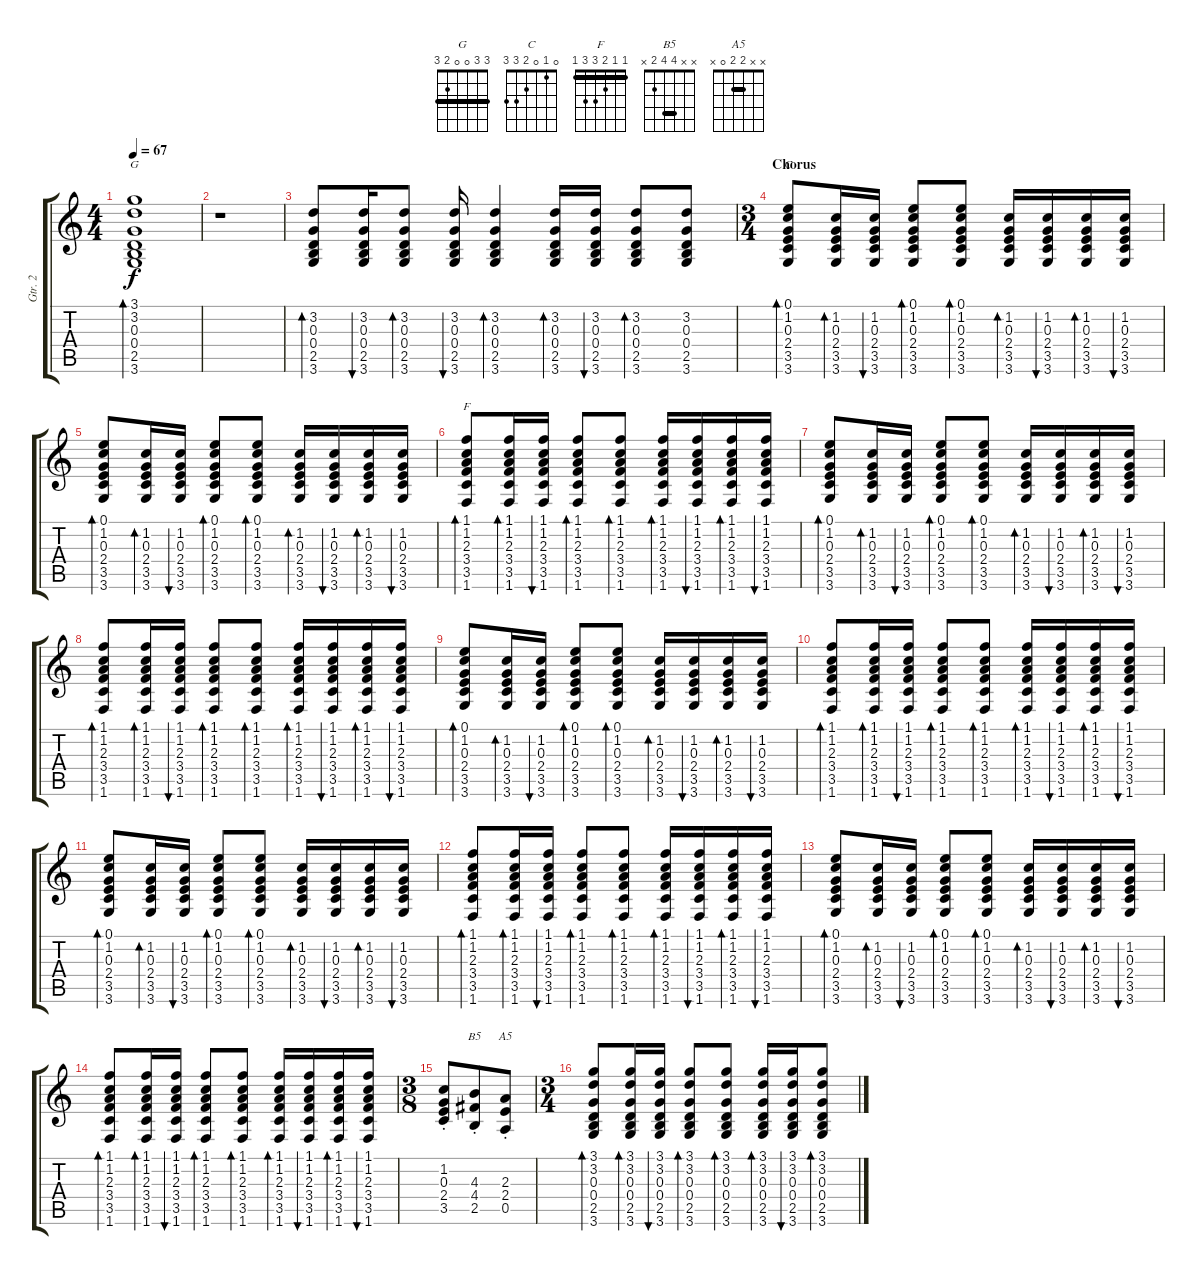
\track ("Gtr. 2" "Gtr. 2") {instrument acousticguitarsteel}
\staff {score tabs}
\tuning (E4 B3 G3 D3 A2 E2) {hide}
\chord ("G" 3 3 0 0 2 3) {barre 3}
\chord ("C" 0 1 0 2 3 3)
\chord ("F" 1 1 2 3 3 1) {barre 1}
\chord ("B5" x x 4 4 2 x) {barre 4}
\chord ("A5" x x 2 2 0 x) {barre 2}
\ts (4 4)
\tempo 67
\clef g2
\ks c
(3.1 3.2 0.3 0.4 2.5 3.6).1{bd 240 ch "G" dy f} |
r.1 |
(3.2 0.3 0.4 2.5 3.6).8{bd 240} (3.2 0.3 0.4 2.5 3.6).16{bu 30} (3.2 0.3 0.4 2.5 3.6).8{bd 30} (3.2 0.3 0.4 2.5 3.6).16{bu 30} (3.2 0.3 0.4 2.5 3.6).4{bd 30} (3.2 0.3 0.4 2.5 3.6).16{bd 30} (3.2 0.3 0.4 2.5 3.6).16{bu 30} (3.2 0.3 0.4 2.5 3.6).8{bd 30} (3.2 0.3 0.4 2.5 3.6).8 |
\ts (3 4)
\section ("" "Chorus")
(0.1 1.2 0.3 2.4 3.5 3.6).8{bd 240 ch "C"} (1.2 0.3 2.4 3.5 3.6).16{bd 30} (1.2 0.3 2.4 3.5 3.6).16{bu 30} (0.1 1.2 0.3 2.4 3.5 3.6).8{bd 60} (0.1 1.2 0.3 2.4 3.5 3.6).8{bd 60} (1.2 0.3 2.4 3.5 3.6).16{bd 30} (1.2 0.3 2.4 3.5 3.6).16{bu 30} (1.2 0.3 2.4 3.5 3.6).16{bd 30} (1.2 0.3 2.4 3.5 3.6).16{bu 30} |
(0.1 1.2 0.3 2.4 3.5 3.6).8{bd 60} (1.2 0.3 2.4 3.5 3.6).16{bd 30} (1.2 0.3 2.4 3.5 3.6).16{bu 30} (0.1 1.2 0.3 2.4 3.5 3.6).8{bd 60} (0.1 1.2 0.3 2.4 3.5 3.6).8{bd 60} (1.2 0.3 2.4 3.5 3.6).16{bd 30} (1.2 0.3 2.4 3.5 3.6).16{bu 30} (1.2 0.3 2.4 3.5 3.6).16{bd 30} (1.2 0.3 2.4 3.5 3.6).16{bu 30} |
(1.1 1.2 2.3 3.4 3.5 1.6).8{bd 60 ch "F"} (1.1 1.2 2.3 3.4 3.5 1.6).16{bd 30} (1.1 1.2 2.3 3.4 3.5 1.6).16{bu 30} (1.1 1.2 2.3 3.4 3.5 1.6).8{bd 60} (1.1 1.2 2.3 3.4 3.5 1.6).8{bd 60} (1.1 1.2 2.3 3.4 3.5 1.6).16{bd 30} (1.1 1.2 2.3 3.4 3.5 1.6).16{bu 30} (1.1 1.2 2.3 3.4 3.5 1.6).16{bd 30} (1.1 1.2 2.3 3.4 3.5 1.6).16{bu 30} |
(0.1 1.2 0.3 2.4 3.5 3.6).8{bd 60} (1.2 0.3 2.4 3.5 3.6).16{bd 30} (1.2 0.3 2.4 3.5 3.6).16{bu 30} (0.1 1.2 0.3 2.4 3.5 3.6).8{bd 60} (0.1 1.2 0.3 2.4 3.5 3.6).8{bd 60} (1.2 0.3 2.4 3.5 3.6).16{bd 30} (1.2 0.3 2.4 3.5 3.6).16{bu 30} (1.2 0.3 2.4 3.5 3.6).16{bd 30} (1.2 0.3 2.4 3.5 3.6).16{bu 30} |
(1.1 1.2 2.3 3.4 3.5 1.6).8{bd 60} (1.1 1.2 2.3 3.4 3.5 1.6).16{bd 30} (1.1 1.2 2.3 3.4 3.5 1.6).16{bu 30} (1.1 1.2 2.3 3.4 3.5 1.6).8{bd 60} (1.1 1.2 2.3 3.4 3.5 1.6).8{bd 60} (1.1 1.2 2.3 3.4 3.5 1.6).16{bd 30} (1.1 1.2 2.3 3.4 3.5 1.6).16{bu 30} (1.1 1.2 2.3 3.4 3.5 1.6).16{bd 30} (1.1 1.2 2.3 3.4 3.5 1.6).16{bu 30} |
(0.1 1.2 0.3 2.4 3.5 3.6).8{bd 60} (1.2 0.3 2.4 3.5 3.6).16{bd 30} (1.2 0.3 2.4 3.5 3.6).16{bu 30} (0.1 1.2 0.3 2.4 3.5 3.6).8{bd 60} (0.1 1.2 0.3 2.4 3.5 3.6).8{bd 60} (1.2 0.3 2.4 3.5 3.6).16{bd 30} (1.2 0.3 2.4 3.5 3.6).16{bu 30} (1.2 0.3 2.4 3.5 3.6).16{bd 30} (1.2 0.3 2.4 3.5 3.6).16{bu 30} |
(1.1 1.2 2.3 3.4 3.5 1.6).8{bd 60} (1.1 1.2 2.3 3.4 3.5 1.6).16{bd 30} (1.1 1.2 2.3 3.4 3.5 1.6).16{bu 30} (1.1 1.2 2.3 3.4 3.5 1.6).8{bd 60} (1.1 1.2 2.3 3.4 3.5 1.6).8{bd 60} (1.1 1.2 2.3 3.4 3.5 1.6).16{bd 30} (1.1 1.2 2.3 3.4 3.5 1.6).16{bu 30} (1.1 1.2 2.3 3.4 3.5 1.6).16{bd 30} (1.1 1.2 2.3 3.4 3.5 1.6).16{bu 30} |
(0.1 1.2 0.3 2.4 3.5 3.6).8{bd 60} (1.2 0.3 2.4 3.5 3.6).16{bd 30} (1.2 0.3 2.4 3.5 3.6).16{bu 30} (0.1 1.2 0.3 2.4 3.5 3.6).8{bd 60} (0.1 1.2 0.3 2.4 3.5 3.6).8{bd 60} (1.2 0.3 2.4 3.5 3.6).16{bd 30} (1.2 0.3 2.4 3.5 3.6).16{bu 30} (1.2 0.3 2.4 3.5 3.6).16{bd 30} (1.2 0.3 2.4 3.5 3.6).16{bu 30} |
(1.1 1.2 2.3 3.4 3.5 1.6).8{bd 60} (1.1 1.2 2.3 3.4 3.5 1.6).16{bd 30} (1.1 1.2 2.3 3.4 3.5 1.6).16{bu 30} (1.1 1.2 2.3 3.4 3.5 1.6).8{bd 60} (1.1 1.2 2.3 3.4 3.5 1.6).8{bd 60} (1.1 1.2 2.3 3.4 3.5 1.6).16{bd 30} (1.1 1.2 2.3 3.4 3.5 1.6).16{bu 30} (1.1 1.2 2.3 3.4 3.5 1.6).16{bd 30} (1.1 1.2 2.3 3.4 3.5 1.6).16{bu 30} |
(0.1 1.2 0.3 2.4 3.5 3.6).8{bd 60} (1.2 0.3 2.4 3.5 3.6).16{bd 30} (1.2 0.3 2.4 3.5 3.6).16{bu 30} (0.1 1.2 0.3 2.4 3.5 3.6).8{bd 60} (0.1 1.2 0.3 2.4 3.5 3.6).8{bd 60} (1.2 0.3 2.4 3.5 3.6).16{bd 30} (1.2 0.3 2.4 3.5 3.6).16{bu 30} (1.2 0.3 2.4 3.5 3.6).16{bd 30} (1.2 0.3 2.4 3.5 3.6).16{bu 30} |
(1.1 1.2 2.3 3.4 3.5 1.6).8{bd 60} (1.1 1.2 2.3 3.4 3.5 1.6).16{bd 30} (1.1 1.2 2.3 3.4 3.5 1.6).16{bu 30} (1.1 1.2 2.3 3.4 3.5 1.6).8{bd 60} (1.1 1.2 2.3 3.4 3.5 1.6).8{bd 60} (1.1 1.2 2.3 3.4 3.5 1.6).16{bd 30} (1.1 1.2 2.3 3.4 3.5 1.6).16{bu 30} (1.1 1.2 2.3 3.4 3.5 1.6).16{bd 30} (1.1 1.2 2.3 3.4 3.5 1.6).16{bu 30} |
\ts (3 8)
(1.2{st} 0.3{st} 2.4{st} 3.5{st}).8 (4.3{st} 4.4{st} 2.5{st}).8{ch "B5"} (2.3{st} 2.4{st} 0.5{st}).8{ch "A5"} |
\ts (3 4)
(3.1 3.2 0.3 0.4 2.5 3.6).8{bd 60} (3.1 3.2 0.3 0.4 2.5 3.6).16{bd 30} (3.1 3.2 0.3 0.4 2.5 3.6).16{bu 30} (3.1 3.2 0.3 0.4 2.5 3.6).8{bd 60} (3.1 3.2 0.3 0.4 2.5 3.6).8{bd 60} (3.1 3.2 0.3 0.4 2.5 3.6).16{bd 30} (3.1 3.2 0.3 0.4 2.5 3.6).16{bu 30} (3.1 3.2 0.3 0.4 2.5 3.6).8{bd 60}
